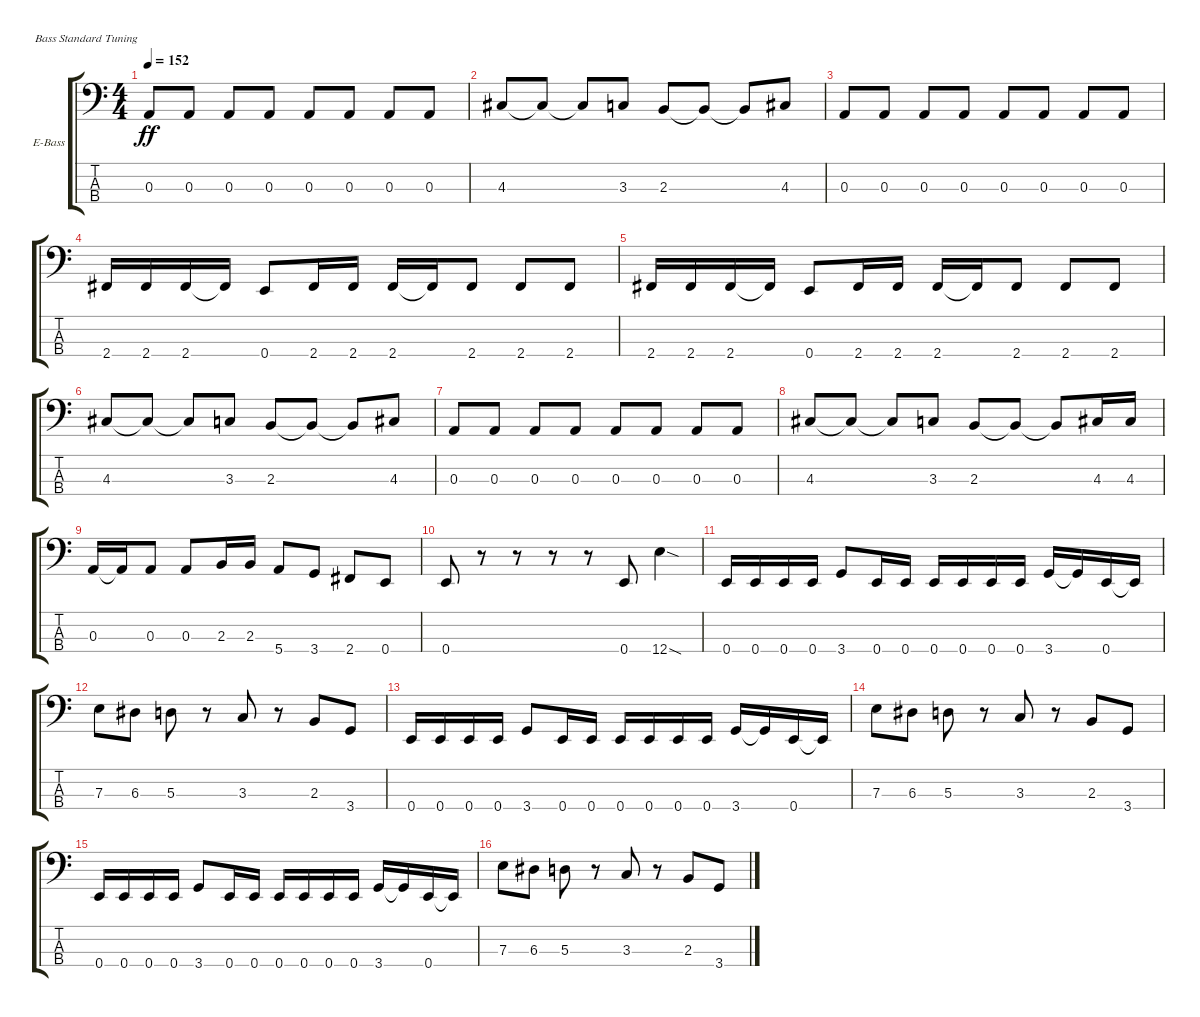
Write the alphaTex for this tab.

\defaultSystemsLayout 4
\bracketExtendMode groupsimilarinstruments
\firstSystemTrackNameOrientation horizontal
\otherSystemsTrackNameOrientation horizontal
\track ("Electric Bass" "E-Bass") {instrument electricbassfinger}
\staff {score tabs}
\tuning (G2 D2 A1 E1)
\ts (4 4)
\tempo 152
\clef f4
\ks c
0.3.8{dy ff} 0.3.8 0.3.8 0.3.8 0.3.8 0.3.8 0.3.8 0.3.8 |
4.3.8 4.3{t}.8 4.3{t}.8 3.3.8 2.3.8 2.3{t}.8 2.3{t}.8 4.3.8 |
0.3.8 0.3.8 0.3.8 0.3.8 0.3.8 0.3.8 0.3.8 0.3.8 |
2.4.16 2.4.16 2.4.16 2.4{t}.16 0.4.8 2.4.16 2.4.16 2.4.16 2.4{t}.16 2.4.8 2.4.8 2.4.8 |
2.4.16 2.4.16 2.4.16 2.4{t}.16 0.4.8 2.4.16 2.4.16 2.4.16 2.4{t}.16 2.4.8 2.4.8 2.4.8 |
4.3.8 4.3{t}.8 4.3{t}.8 3.3.8 2.3.8 2.3{t}.8 2.3{t}.8 4.3.8 |
0.3.8 0.3.8 0.3.8 0.3.8 0.3.8 0.3.8 0.3.8 0.3.8 |
4.3.8 4.3{t}.8 4.3{t}.8 3.3.8 2.3.8 2.3{t}.8 2.3{t}.8 4.3.16 4.3.16 |
0.3.16 0.3{t}.16 0.3.8 0.3.8 2.3.16 2.3.16 5.4.8 3.4.8 2.4.8 0.4.8 |
0.4.8 r.8 r.8 r.8 r.8 0.4.8 12.4{sod}.4 |
0.4.16 0.4.16 0.4.16 0.4.16 3.4.8 0.4.16 0.4.16 0.4.16 0.4.16 0.4.16 0.4.16 3.4.16 3.4{t}.16 0.4.16 0.4{t}.16 |
7.3.8 6.3.8 5.3.8 r.8 3.3.8 r.8 2.3.8 3.4.8 |
0.4.16 0.4.16 0.4.16 0.4.16 3.4.8 0.4.16 0.4.16 0.4.16 0.4.16 0.4.16 0.4.16 3.4.16 3.4{t}.16 0.4.16 0.4{t}.16 |
7.3.8 6.3.8 5.3.8 r.8 3.3.8 r.8 2.3.8 3.4.8 |
0.4.16 0.4.16 0.4.16 0.4.16 3.4.8 0.4.16 0.4.16 0.4.16 0.4.16 0.4.16 0.4.16 3.4.16 3.4{t}.16 0.4.16 0.4{t}.16 |
7.3.8 6.3.8 5.3.8 r.8 3.3.8 r.8 2.3.8 3.4.8
